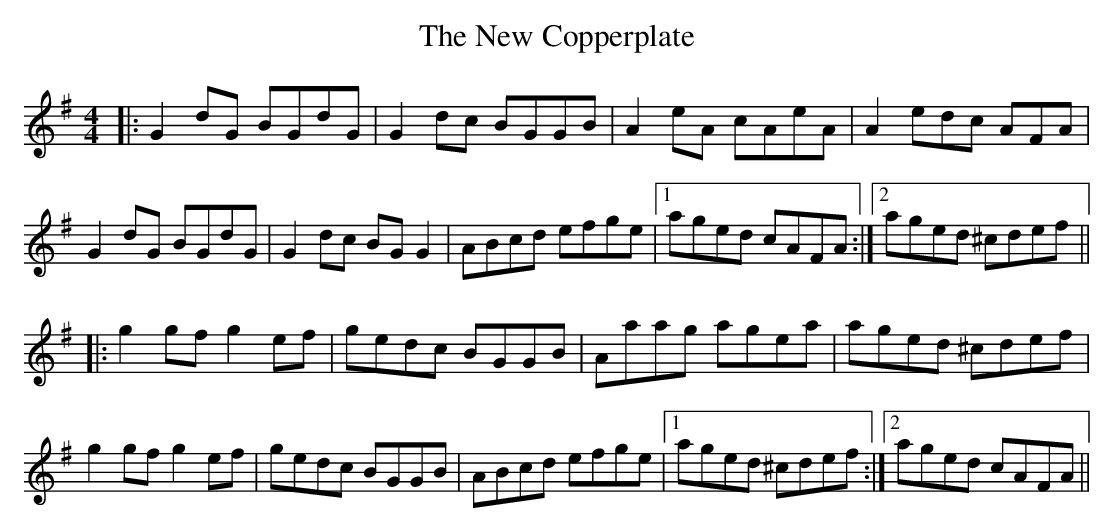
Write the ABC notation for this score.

X:1
T:New Copperplate, The
M:4/4
L:1/8
K:G
|:G2dG BGdG|G2dc BGGB|A2eA cAeA|A2edc AFA|
G2dG BGdG|G2dc BGG2|ABcd efge|1aged cAFA:|2aged ^cdef||
|:g2gf g2ef|gedc BGGB|Aaag agea|aged ^cdef|
g2gf g2ef|gedc BGGB|ABcd efge|1aged ^cdef:|2aged cAFA||
